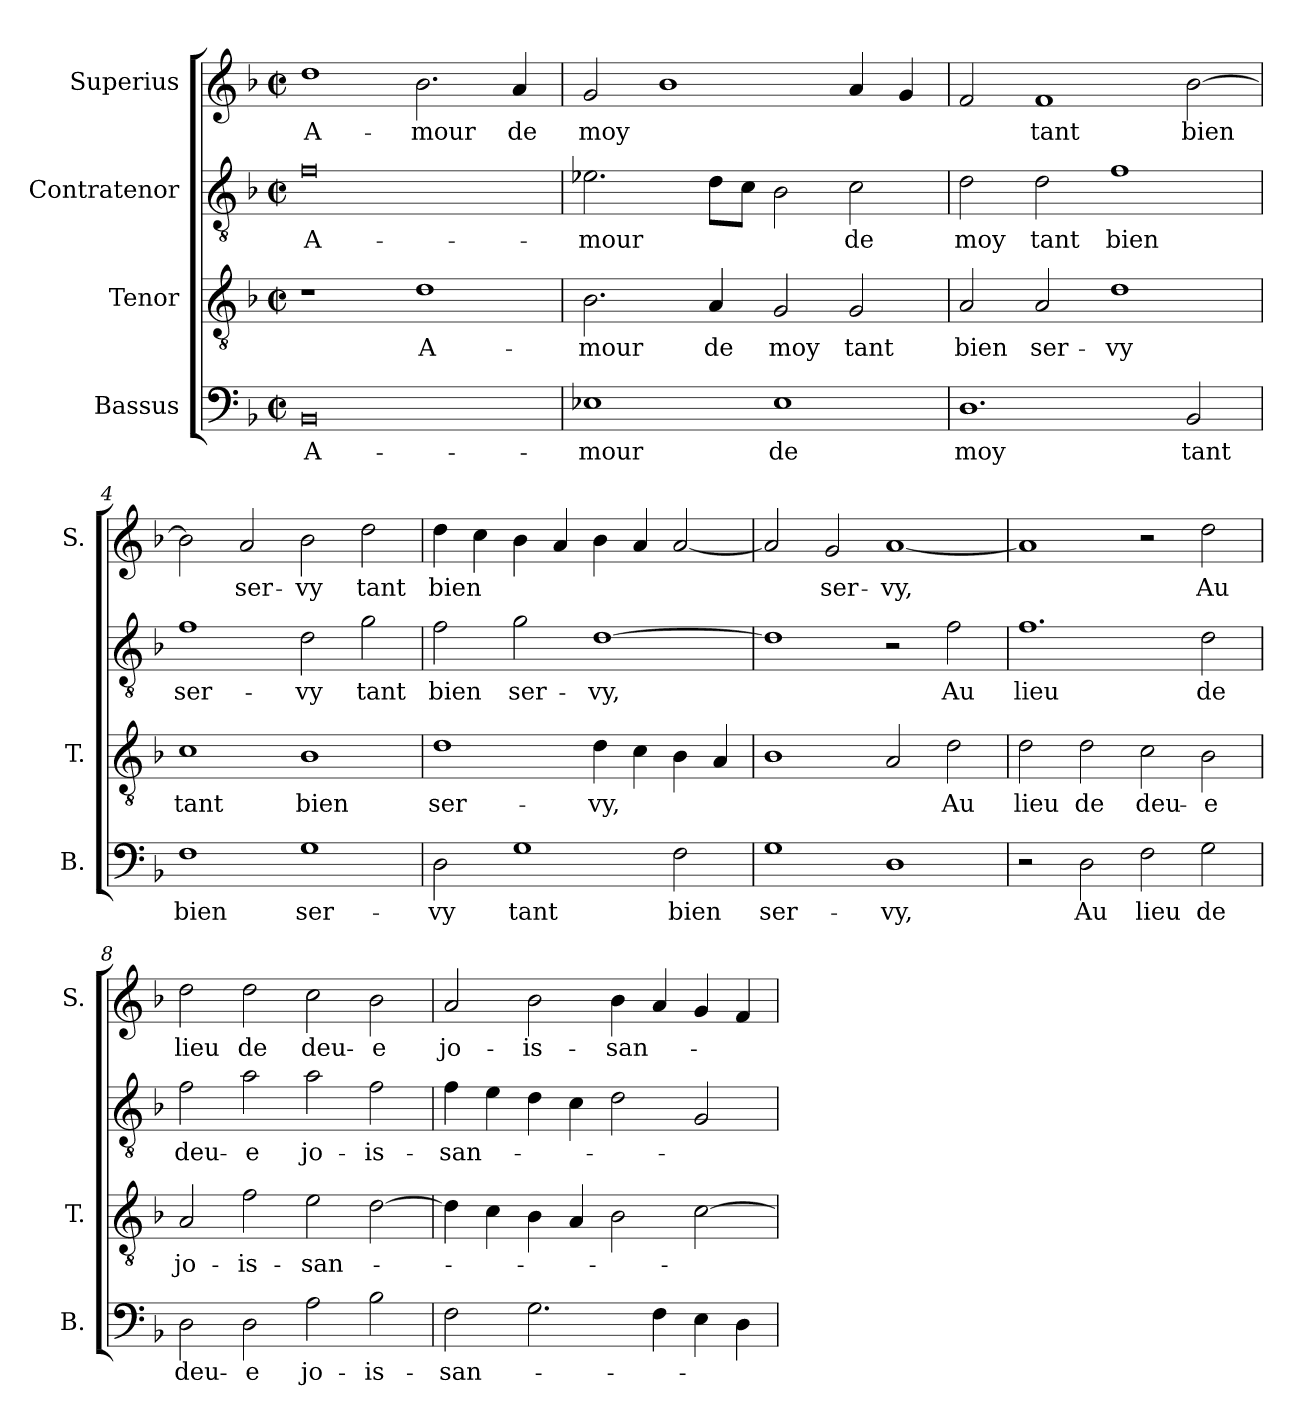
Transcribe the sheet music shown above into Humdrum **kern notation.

**kern	**text	**kern	**text	**kern	**text	**kern	**text
*part4	*part4	*part3	*part3	*part2	*part2	*part1	*part1
*staff4	*staff4	*staff3	*staff3	*staff2	*staff2	*staff1	*staff1
*I"Bassus	*	*I"Tenor	*	*I"Contratenor	*	*I"Superius	*
*I'B.	*	*I'T.	*	*	*	*I'S.	*
*clefF4	*	*clefGv2	*	*clefGv2	*	*clefG2	*
*k[b-]	*	*k[b-]	*	*k[b-]	*	*k[b-]	*
*F:	*	*F:	*	*F:	*	*F:	*
*M2/2	*	*M2/2	*	*M2/2	*	*M2/2	*
*met(c|)	*	*met(c|)	*	*met(c|)	*	*met(c|)	*
=1	=1	=1	=1	=1	=1	=1	=1
0BB-/	A-	1r	.	0f\	A-	1dd\	A-
.	.	1d\	A-	.	.	2.b-\	-mour
.	.	.	.	.	.	4a/	de
=2	=2	=2	=2	=2	=2	=2	=2
1E-X\	-mour	2.B-\	-mour	2.e-X\	-mour	2g/	moy
.	.	.	.	.	.	1b-\	.
.	.	4A/	de	8d\L	.	.	.
.	.	.	.	8c\J	.	.	.
1E-\	de	2G/	moy	2B-\	.	.	.
.	.	2G/	tant	2c\	de	4a/	.
.	.	.	.	.	.	4g/	.
=3	=3	=3	=3	=3	=3	=3	=3
1.D\	moy	2A/	bien	2d\	moy	2f/	.
.	.	2A/	ser-	2d\	tant	1f/	tant
.	.	1d\	-vy	1f\	bien	.	.
2BB-/	tant	.	.	.	.	[2b-\	bien
=4	=4	=4	=4	=4	=4	=4	=4
1F\	bien	1c\	tant	1f\	ser-	2b-\]	.
.	.	.	.	.	.	2a/	ser-
1G\	ser-	1B-\	bien	2d\	-vy	2b-\	-vy
.	.	.	.	2g\	tant	2dd\	tant
=5	=5	=5	=5	=5	=5	=5	=5
2D\	-vy	1d\	ser-	2f\	bien	4dd\	bien
.	.	.	.	.	.	4cc\	.
1G\	tant	.	.	2g\	ser-	4b-\	.
.	.	.	.	.	.	4a/	.
.	.	4d\	-vy,	[1d\	-vy,	4b-\	.
.	.	4c\	.	.	.	4a/	.
2F\	bien	4B-\	.	.	.	[2a/	.
.	.	4A/	.	.	.	.	.
=6	=6	=6	=6	=6	=6	=6	=6
1G\	ser-	1B-\	.	1d\]	.	2a/]	.
.	.	.	.	.	.	2g/	ser-
1D\	-vy,	2A/	.	2r	.	[1a/	-vy,
.	.	2d\	Au	2f\	Au	.	.
!!LO:LB:g=z
=7	=7	=7	=7	=7	=7	=7	=7
2r	.	2d\	lieu	1.f\	lieu	1a/]	.
2D\	Au	2d\	de	.	.	.	.
2F\	lieu	2c\	deu-	.	.	2r	.
2G\	de	2B-\	-e	2d\	de	2dd\	Au
=8	=8	=8	=8	=8	=8	=8	=8
2D\	deu-	2A/	jo-	2f\	deu-	2dd\	lieu
2D\	-e	2f\	-is-	2a\	-e	2dd\	de
2A\	jo-	2e\	-san-	2a\	jo-	2cc\	deu-
2B-\	-is-	[2d\	.	2f\	-is-	2b-\	-e
=9	=9	=9	=9	=9	=9	=9	=9
2F\	-san-	4d\]	.	4f\	-san-	2a/	jo-
.	.	4c\	.	4e\	.	.	.
2.G\	.	4B-\	.	4d\	.	2b-\	-is-
.	.	4A/	.	4c\	.	.	.
.	.	2B-\	.	2d\	.	4b-\	-san-
4F\	.	.	.	.	.	4a/	.
4E\	.	[2c\	.	2G/	.	4g/	.
4D\	.	.	.	.	.	4f/	.
=	=	=	=	=	=	=	=
*-	*-	*-	*-	*-	*-	*-	*-
